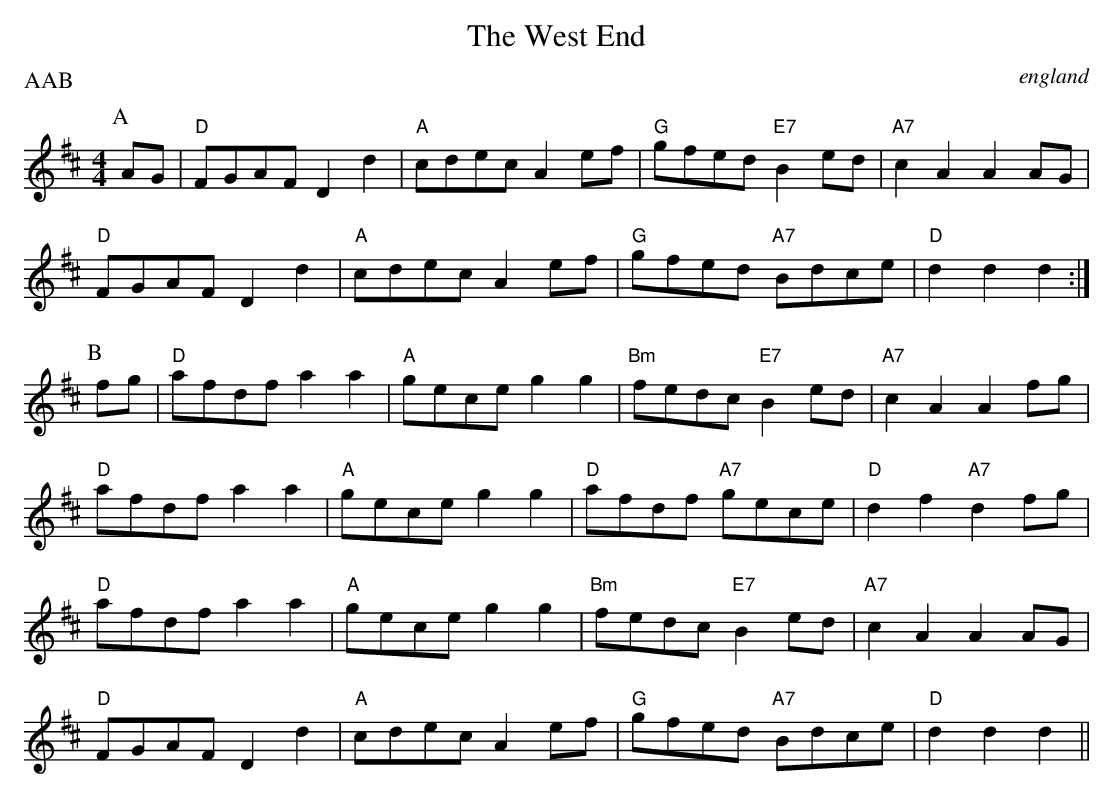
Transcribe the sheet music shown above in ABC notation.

X:1
T:The West End
O:england
P:AAB
M:4/4
L:1/4
K:D
P:A
A/2G/2|"D"F/2G/2A/2F/2 Dd|"A"c/2d/2e/2c/2 Ae/2f/2|"G"g/2f/2e/2d/2 "E7"Be/2d/2|\
"A7"cA AA/2G/2|
"D"F/2G/2A/2F/2 Dd|"A"c/2d/2e/2c/2 Ae/2f/2|"G"g/2f/2e/2d/2 "A7"B/2d/2c/2e/2|\
"D"dd d:|
P:B
f/2g/2|"D"a/2f/2d/2f/2 aa|"A"g/2e/2c/2e/2 gg|"Bm"f/2e/2d/2c/2 "E7"Be/2d/2|\
"A7"cA Af/2g/2|
"D"a/2f/2d/2f/2 aa|"A"g/2e/2c/2e/2 gg|"D"a/2f/2d/2f/2 "A7"g/2e/2c/2e/2|\
"D"df "A7"df/2g/2|
"D"a/2f/2d/2f/2 aa|"A"g/2e/2c/2e/2 gg|"Bm"f/2e/2d/2c/2 "E7"Be/2d/2|\
"A7"cA AA/2G/2|
"D"F/2G/2A/2F/2 Dd|"A"c/2d/2e/2c/2 Ae/2f/2|"G"g/2f/2e/2d/2 "A7"B/2d/2c/2e/2|\
"D"dd d||
